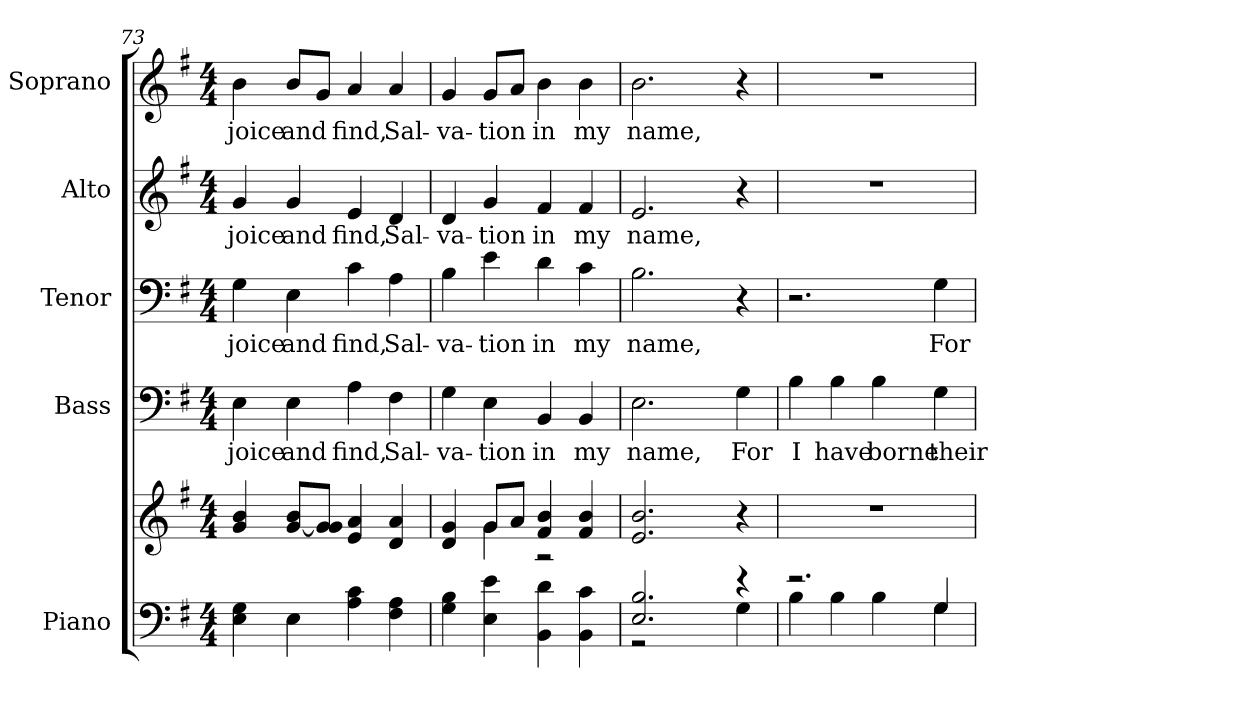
**kern	**kern	**kern	**text	**kern	**text	**kern	**text	**kern	**text
*part5	*part5	*part4	*part4	*part3	*part3	*part2	*part2	*part1	*part1
*staff6	*staff5	*staff4	*staff4	*staff3	*staff3	*staff2	*staff2	*staff1	*staff1
*I"Piano	*	*I"Bass	*	*I"Tenor	*	*I"Alto	*	*I"Soprano	*
*I'Pno.	*	*I'B.	*	*I'T.	*	*I'A.	*	*I'S.	*
*clefF4	*clefG2	*clefF4	*	*clefF4	*	*clefG2	*	*clefG2	*
*k[f#]	*k[f#]	*k[f#]	*	*k[f#]	*	*k[f#]	*	*k[f#]	*
*G:	*G:	*G:	*	*G:	*	*G:	*	*G:	*
*M4/4	*M4/4	*M4/4	*	*M4/4	*	*M4/4	*	*M4/4	*
=73	=73	=73	=73	=73	=73	=73	=73	=73	=73
*	*^	*	*	*	*	*	*	*	*
!	!	!	!	!LO:LY:b:color=#000000	!	!	!	!	!	!
!	!	!	!	!	!	!LO:LY:b:color=#000000	!	!	!	!
!	!	!	!	!	!	!	!	!LO:LY:b:color=#000000	!	!
!	!	!	!	!	!	!	!	!	!	!LO:LY:b:color=#000000
4Ei\ 4Gi	4gi/ 4bi	4ryy	4Ei\	-joice	4Gi\	-joice	4gi/	-joice	4bi\	-joice
!	!	!	!	!LO:LY:b:color=#000000	!	!	!	!	!	!
!	!	!	!	!	!	!LO:LY:b:color=#000000	!	!	!	!
!	!	!	!	!	!	!	!	!LO:LY:b:color=#000000	!	!
!	!	!	!	!	!	!	!	!	!	!LO:LY:b:color=#000000
4Ei\	4ryy	[<8gi/ 8biL	4Ei\	and	4Ei\	and	4gi/	and	8bi/L	and
.	.	8gi/] 8giJ	.	.	.	.	.	.	8gi/J	.
!	!	!	!	!LO:LY:b:color=#000000	!	!	!	!	!	!
!	!	!	!	!	!	!LO:LY:b:color=#000000	!	!	!	!
!	!	!	!	!	!	!	!	!LO:LY:b:color=#000000	!	!
!	!	!	!	!	!	!	!	!	!	!LO:LY:b:color=#000000
4Ai\ 4ci	4ei/ 4ai	2ryy	4Ai\	find,	4ci\	find,	4ei/	find,	4ai/	find,
!	!	!	!	!LO:LY:b:color=#000000	!	!	!	!	!	!
!	!	!	!	!	!	!LO:LY:b:color=#000000	!	!	!	!
!	!	!	!	!	!	!	!	!LO:LY:b:color=#000000	!	!
!	!	!	!	!	!	!	!	!	!	!LO:LY:b:color=#000000
4F#i\ 4Ai	4di/ 4ai	.	4F#i\	Sal-	4Ai\	Sal-	4di/	Sal-	4ai/	Sal-
!!LO:PB:g=z
=74	=74	=74	=74	=74	=74	=74	=74	=74	=74	=74
!	!	!	!	!LO:LY:b:color=#000000	!	!	!	!	!	!
!	!	!	!	!	!	!LO:LY:b:color=#000000	!	!	!	!
!	!	!	!	!	!	!	!	!LO:LY:b:color=#000000	!	!
!	!	!	!	!	!	!	!	!	!	!LO:LY:b:color=#000000
4Gi\ 4Bi	4di/ 4gi	4ryy	4Gi\	-va-	4Bi\	-va-	4di/	-va-	4gi/	-va-
!	!	!	!	!LO:LY:b:color=#000000	!	!	!	!	!	!
!	!	!	!	!	!	!LO:LY:b:color=#000000	!	!	!	!
!	!	!	!	!	!	!	!	!LO:LY:b:color=#000000	!	!
!	!	!	!	!	!	!	!	!	!	!LO:LY:b:color=#000000
4Ei\ 4ei	8gi/L	4gi\	4Ei\	-tion	4ei\	-tion	4gi/	-tion	8gi/L	-tion
.	8ai/J	.	.	.	.	.	.	.	8ai/J	.
!	!	!	!	!LO:LY:b:color=#000000	!	!	!	!	!	!
!	!	!	!	!	!	!LO:LY:b:color=#000000	!	!	!	!
!	!	!	!	!	!	!	!	!LO:LY:b:color=#000000	!	!
!	!	!	!	!	!	!	!	!	!	!LO:LY:b:color=#000000
4BBi\ 4di	4f#i/ 4bi	2r	4BBi/	in	4di\	in	4f#i/	in	4bi\	in
!	!	!	!	!LO:LY:b:color=#000000	!	!	!	!	!	!
!	!	!	!	!	!	!LO:LY:b:color=#000000	!	!	!	!
!	!	!	!	!	!	!	!	!LO:LY:b:color=#000000	!	!
!	!	!	!	!	!	!	!	!	!	!LO:LY:b:color=#000000
4BBi\ 4ci	4f#i/ 4bi	.	4BBi/	my	4ci\	my	4f#i/	my	4bi\	my
*	*v	*v	*	*	*	*	*	*	*	*
=75	=75	=75	=75	=75	=75	=75	=75	=75	=75
*^	*	*	*	*	*	*	*	*	*
!	!	!	!	!LO:LY:b:color=#000000	!	!	!	!	!	!
!	!	!	!	!	!	!LO:LY:b:color=#000000	!	!	!	!
!	!	!	!	!	!	!	!	!LO:LY:b:color=#000000	!	!
!	!	!	!	!	!	!	!	!	!	!LO:LY:b:color=#000000
2.Ei/ 2.Bi	2r	2.ei/ 2.bi	2.Ei\	name,	2.Bi\	name,	2.ei/	name,	2.bi\	name,
.	4ryy	.	.	.	.	.	.	.	.	.
!	!	!	!	!LO:LY:b:color=#000000	!	!	!	!	!	!
4r	4Gi\	4r	4Gi\	For	4r	.	4r	.	4r	.
=76	=76	=76	=76	=76	=76	=76	=76	=76	=76	=76
!	!	!	!	!LO:LY:b:color=#000000	!	!	!	!	!	!
2.r	4Bi\	1r	4Bi\	I	2.r	.	1r	.	1r	.
!	!	!	!	!LO:LY:b:color=#000000	!	!	!	!	!	!
.	4Bi\	.	4Bi\	have	.	.	.	.	.	.
!	!	!	!	!LO:LY:b:color=#000000	!	!	!	!	!	!
.	4Bi\	.	4Bi\	borne	.	.	.	.	.	.
!	!	!	!	!LO:LY:b:color=#000000	!	!	!	!	!	!
!	!	!	!	!	!	!LO:LY:b:color=#000000	!	!	!	!
4Gi/	4Gi\	.	4Gi\	their	4Gi\	For	.	.	.	.
*v	*v	*	*	*	*	*	*	*	*	*
=	=	=	=	=	=	=	=	=	=
*-	*-	*-	*-	*-	*-	*-	*-	*-	*-
